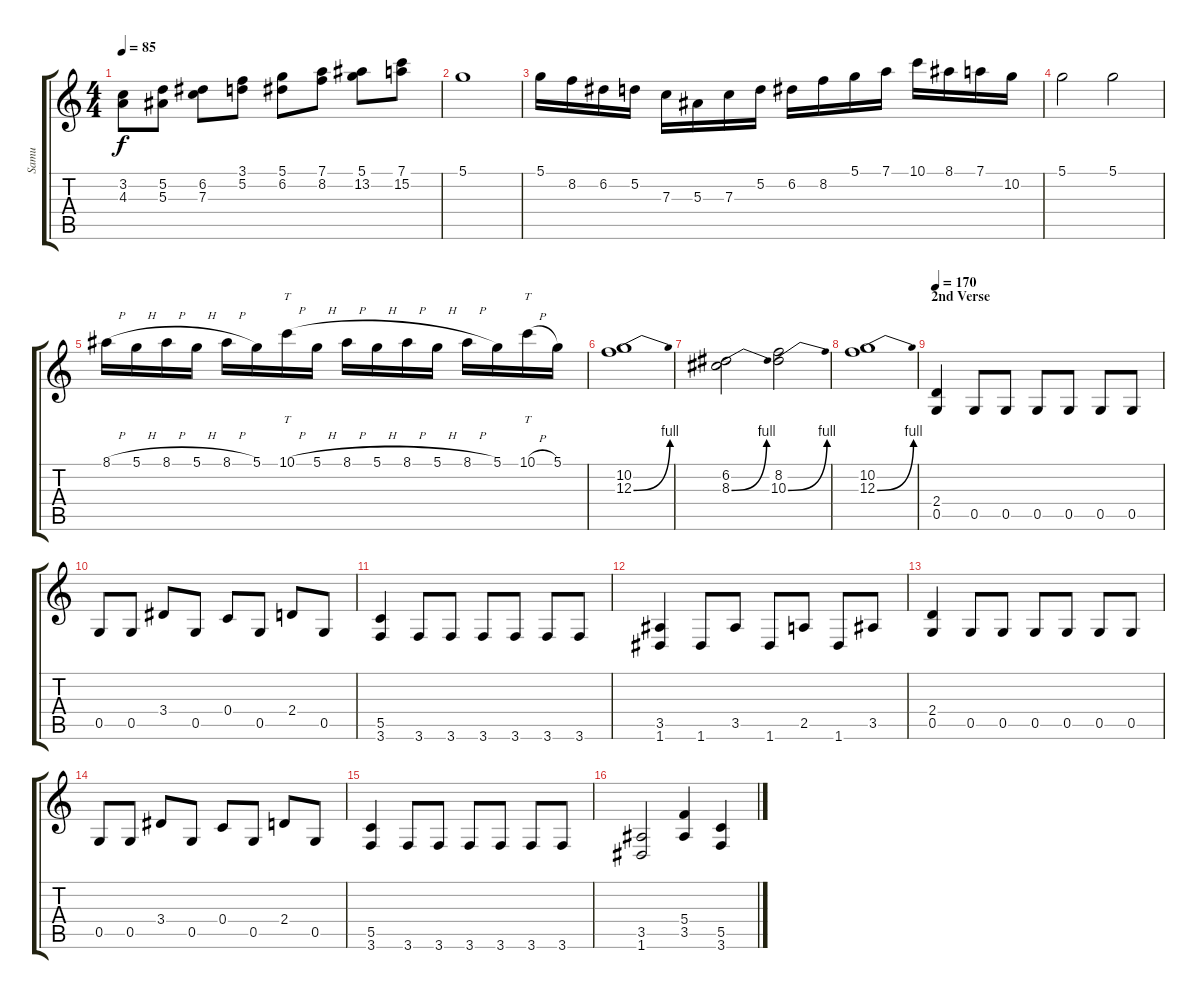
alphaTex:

\track ("Samu" "Samu") {instrument distortionguitar}
\staff {score tabs}
\tuning (D4 A3 F3 C3 G2 D2) {hide}
\ts (4 4)
\tempo 85
\clef g2
\ks c
(3.2 4.3).8{dy f} (5.2 5.3).8 (6.2 7.3).8 (3.1 5.2).8 (5.1 6.2).8 (7.1 8.2).8 (5.1 13.2).8 (7.1 15.2).8 |
5.1.1 |
5.1.16 8.2.16 6.2.16 5.2.16 7.3.16 5.3.16 7.3.16 5.2.16 6.2.16 8.2.16 5.1.16 7.1.16 10.1.16 8.1.16 7.1.16 10.2.16 |
5.1.2 5.1.2 |
8.1{h}.16 5.1{h}.16 8.1{h}.16 5.1{h}.16 8.1{h}.16 5.1.16 10.1{h}.16{tt} 5.1{h}.16 8.1{h}.16 5.1{h}.16 8.1{h}.16 5.1{h}.16 8.1{h}.16 5.1.16 10.1{h}.16{tt} 5.1.16 |
(10.2 12.3{be (bend 0 0 60 4)}).1 |
(6.2 8.3{be (bend 0 0 60 4)}).2 (8.2 10.3{be (bend 0 0 60 4)}).2 |
(10.2 12.3{be (bend 0 0 60 4)}).1 |
\section ("" "2nd Verse")
\tempo 170
(2.4 0.5).4{volume 14} 0.5.8 0.5.8 0.5.8 0.5.8 0.5.8 0.5.8 |
0.5.8 0.5.8 3.4.8 0.5.8 0.4.8 0.5.8 2.4.8 0.5.8 |
(5.5 3.6).4 3.6.8 3.6.8 3.6.8 3.6.8 3.6.8 3.6.8 |
(3.5 1.6).4 1.6.8 3.5.8 1.6.8 2.5.8 1.6.8 3.5.8 |
(2.4 0.5).4 0.5.8 0.5.8 0.5.8 0.5.8 0.5.8 0.5.8 |
0.5.8 0.5.8 3.4.8 0.5.8 0.4.8 0.5.8 2.4.8 0.5.8 |
(5.5 3.6).4 3.6.8 3.6.8 3.6.8 3.6.8 3.6.8 3.6.8 |
(3.5 1.6).2 (5.4 3.5).4 (5.5 3.6).4
